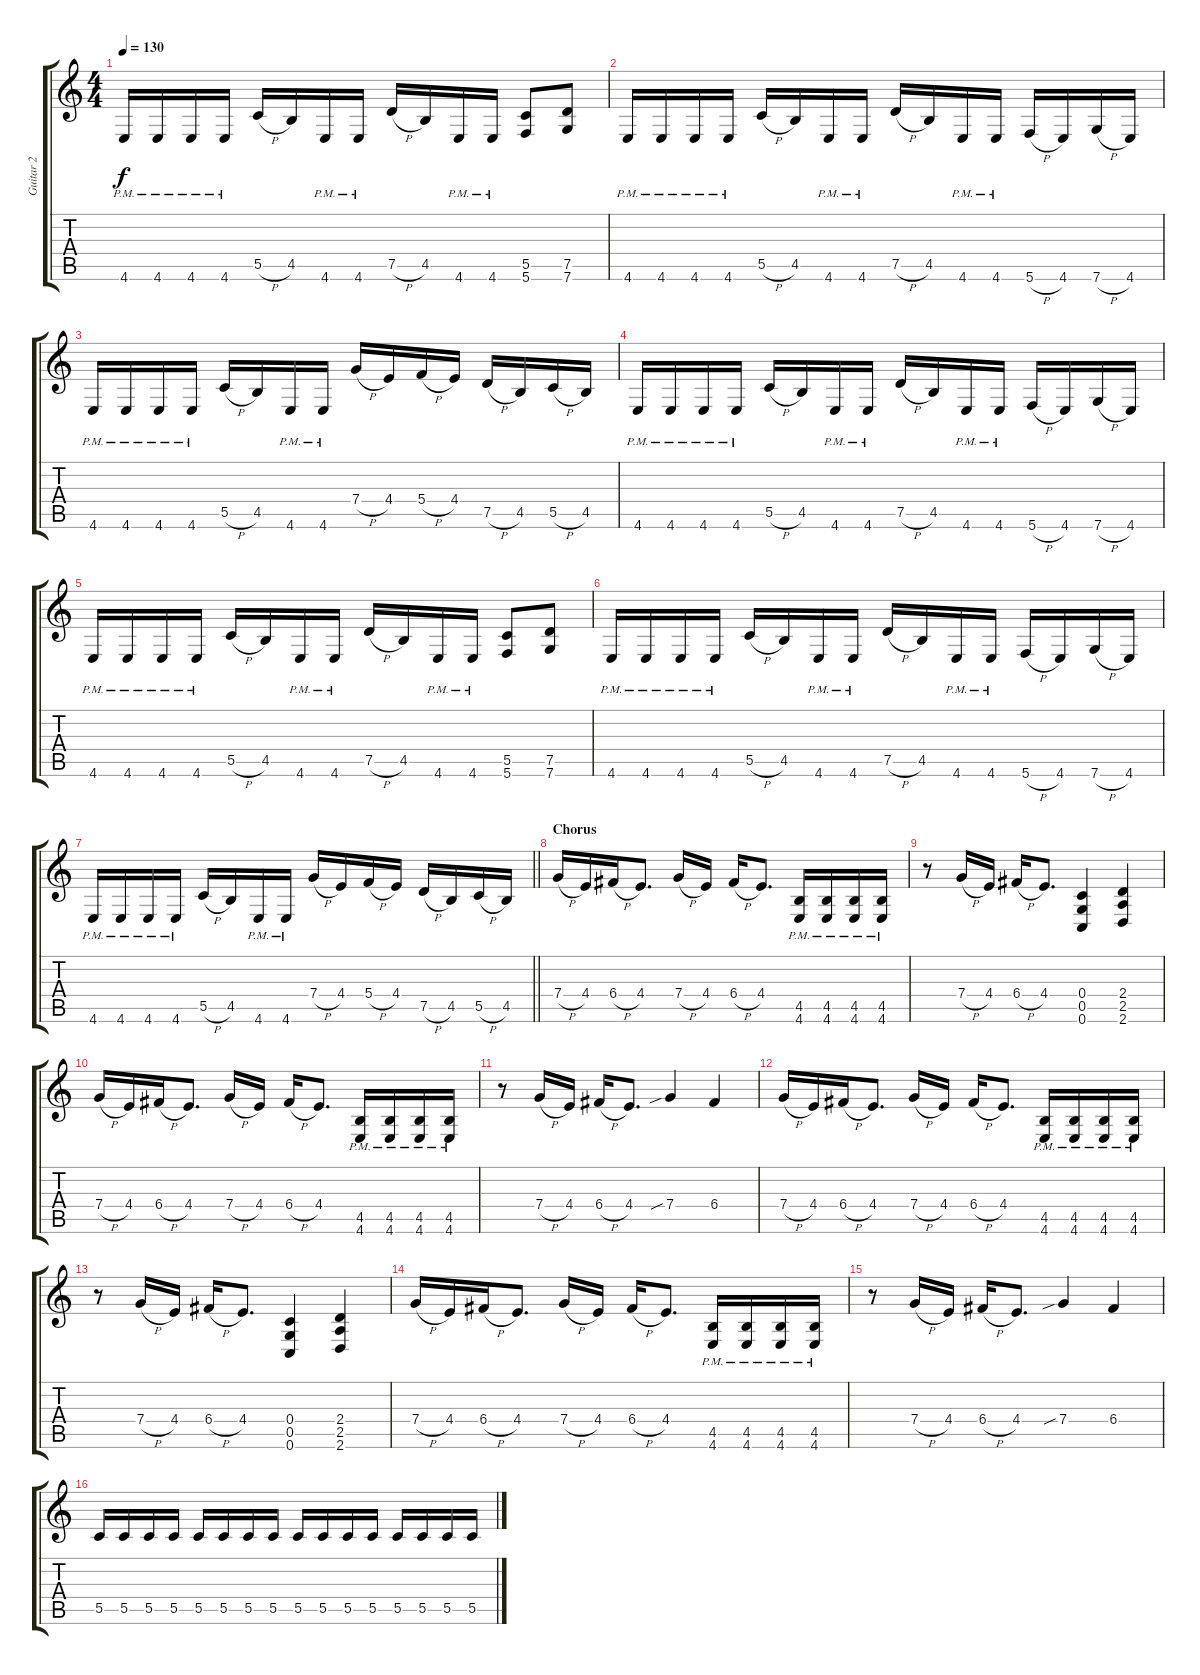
\track ("Guitar 2" "Guitar 2") {instrument distortionguitar}
\staff {score tabs}
\tuning (D4 A3 F3 C3 G2 C2) {hide}
\ts (4 4)
\tempo 130
\clef g2
\ks c
4.6{pm}.16{dy f} 4.6{pm}.16 4.6{pm}.16 4.6{pm}.16 5.5{h}.16 4.5.16 4.6{pm}.16 4.6{pm}.16 7.5{h}.16 4.5.16 4.6{pm}.16 4.6{pm}.16 (5.5 5.6).8 (7.5 7.6).8 |
4.6{pm}.16 4.6{pm}.16 4.6{pm}.16 4.6{pm}.16 5.5{h}.16 4.5.16 4.6{pm}.16 4.6{pm}.16 7.5{h}.16 4.5.16 4.6{pm}.16 4.6{pm}.16 5.6{h}.16 4.6.16 7.6{h}.16 4.6.16 |
4.6{pm}.16 4.6{pm}.16 4.6{pm}.16 4.6{pm}.16 5.5{h}.16 4.5.16 4.6{pm}.16 4.6{pm}.16 7.4{h}.16 4.4.16 5.4{h}.16 4.4.16 7.5{h}.16 4.5.16 5.5{h}.16 4.5.16 |
4.6{pm}.16 4.6{pm}.16 4.6{pm}.16 4.6{pm}.16 5.5{h}.16 4.5.16 4.6{pm}.16 4.6{pm}.16 7.5{h}.16 4.5.16 4.6{pm}.16 4.6{pm}.16 5.6{h}.16 4.6.16 7.6{h}.16 4.6.16 |
4.6{pm}.16 4.6{pm}.16 4.6{pm}.16 4.6{pm}.16 5.5{h}.16 4.5.16 4.6{pm}.16 4.6{pm}.16 7.5{h}.16 4.5.16 4.6{pm}.16 4.6{pm}.16 (5.5 5.6).8 (7.5 7.6).8 |
4.6{pm}.16 4.6{pm}.16 4.6{pm}.16 4.6{pm}.16 5.5{h}.16 4.5.16 4.6{pm}.16 4.6{pm}.16 7.5{h}.16 4.5.16 4.6{pm}.16 4.6{pm}.16 5.6{h}.16 4.6.16 7.6{h}.16 4.6.16 |
\barLineRight lightlight
4.6{pm}.16 4.6{pm}.16 4.6{pm}.16 4.6{pm}.16 5.5{h}.16 4.5.16 4.6{pm}.16 4.6{pm}.16 7.4{h}.16 4.4.16 5.4{h}.16 4.4.16 7.5{h}.16 4.5.16 5.5{h}.16 4.5.16 |
\section ("" "Chorus")
7.4{h}.16 4.4.16 6.4{h}.16 4.4.8{d} 7.4{h}.16 4.4.16 6.4{h}.16 4.4.8{d} (4.5{pm} 4.6{pm}).16 (4.5{pm} 4.6{pm}).16 (4.5{pm} 4.6{pm}).16 (4.5{pm} 4.6{pm}).16 |
r.8 7.4{h}.16 4.4.16 6.4{h}.16 4.4.8{d} (0.4 0.5 0.6).4 (2.4 2.5 2.6).4 |
7.4{h}.16 4.4.16 6.4{h}.16 4.4.8{d} 7.4{h}.16 4.4.16 6.4{h}.16 4.4.8{d} (4.5{pm} 4.6{pm}).16 (4.5{pm} 4.6{pm}).16 (4.5{pm} 4.6{pm}).16 (4.5{pm} 4.6{pm}).16 |
r.8 7.4{h}.16 4.4.16 6.4{h}.16 4.4.8{d} 7.4{sib}.4 6.4.4 |
7.4{h}.16 4.4.16 6.4{h}.16 4.4.8{d} 7.4{h}.16 4.4.16 6.4{h}.16 4.4.8{d} (4.5{pm} 4.6{pm}).16 (4.5{pm} 4.6{pm}).16 (4.5{pm} 4.6{pm}).16 (4.5{pm} 4.6{pm}).16 |
r.8 7.4{h}.16 4.4.16 6.4{h}.16 4.4.8{d} (0.4 0.5 0.6).4 (2.4 2.5 2.6).4 |
7.4{h}.16 4.4.16 6.4{h}.16 4.4.8{d} 7.4{h}.16 4.4.16 6.4{h}.16 4.4.8{d} (4.5{pm} 4.6{pm}).16 (4.5{pm} 4.6{pm}).16 (4.5{pm} 4.6{pm}).16 (4.5{pm} 4.6{pm}).16 |
r.8 7.4{h}.16 4.4.16 6.4{h}.16 4.4.8{d} 7.4{sib}.4 6.4.4 |
5.5.16 5.5.16 5.5.16 5.5.16 5.5.16 5.5.16 5.5.16 5.5.16 5.5.16 5.5.16 5.5.16 5.5.16 5.5.16 5.5.16 5.5.16 5.5.16
